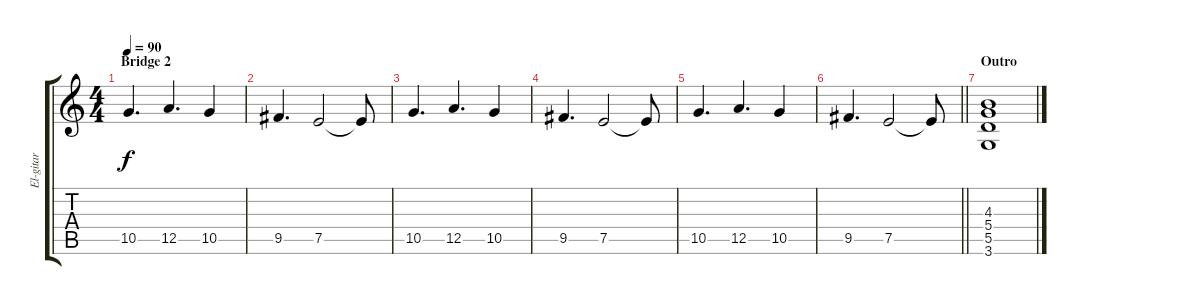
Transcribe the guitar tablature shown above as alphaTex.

\track ("El-gitar" "El-gitar") {instrument electricguitarjazz}
\staff {score tabs}
\tuning (E4 B3 G3 D3 A2 E2) {hide}
\ts (4 4)
\section ("" "Bridge 2")
\tempo 90
\clef g2
\ks c
10.5.4{d dy f} 12.5.4{d} 10.5.4 |
9.5.4{d} 7.5.2 7.5{t}.8 |
10.5.4{d} 12.5.4{d} 10.5.4 |
9.5.4{d} 7.5.2 7.5{t}.8 |
10.5.4{d} 12.5.4{d} 10.5.4 |
\barLineRight lightlight
9.5.4{d} 7.5.2 7.5{t}.8 |
\section ("" "Outro")
(4.3 5.4 5.5 3.6).1
